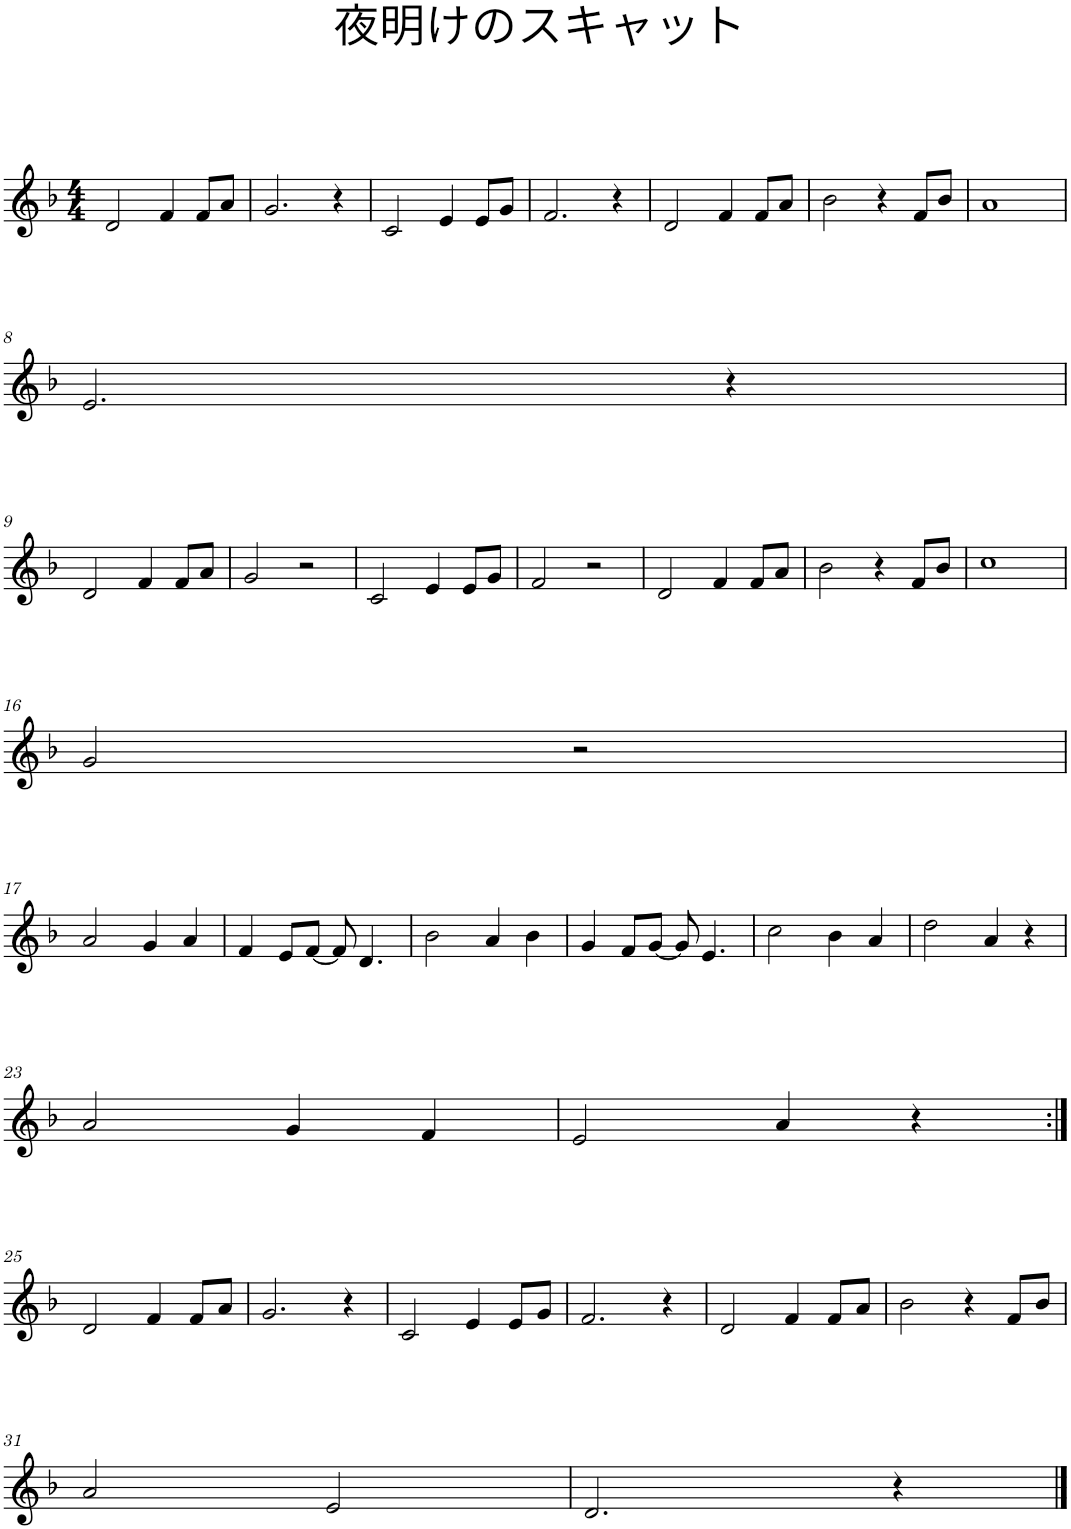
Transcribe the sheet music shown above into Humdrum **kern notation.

**kern
*part1
*staff1
*I"Piano
*I'Pno.
*clefG2
*k[b-]
*M4/4
=1
2d/
4f/
8f/L
8a/J
=2
2.g/
4r
=3
2c/
4e/
8e/L
8g/J
=4
2.f/
4r
=5
2d/
4f/
8f/L
8a/J
=6
2b-\
4r
8f/L
8b-/J
=7
1a
!!LO:LB:g=z
=8
2.e/
4r
!!LO:LB:g=z
=9
2d/
4f/
8f/L
8a/J
=10
2g/
2r
=11
2c/
4e/
8e/L
8g/J
=12
2f/
2r
=13
2d/
4f/
8f/L
8a/J
=14
2b-\
4r
8f/L
8b-/J
=15
1cc
!!LO:LB:g=z
=16
2g/
2r
!!LO:LB:g=z
=17
2a/
4g/
4a/
=18
4f/
8e/L
[<8f/J
8f/]
4.d/
=19
2b-\
4a/
4b-\
=20
4g/
8f/L
[<8g/J
8g/]
4.e/
=21
2cc\
4b-\
4a/
=22
2dd\
4a/
4r
!!LO:LB:g=z
=23
2a/
4g/
4f/
=24
2e/
4a/
4r
!!LO:LB:g=z
=25:|!
2d/
4f/
8f/L
8a/J
=26
2.g/
4r
=27
2c/
4e/
8e/L
8g/J
=28
2.f/
4r
=29
2d/
4f/
8f/L
8a/J
=30
2b-\
4r
8f/L
8b-/J
!!LO:LB:g=z
=31
2a/
2e/
=32
2.d/
4r
==
*-
